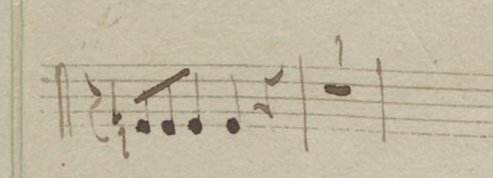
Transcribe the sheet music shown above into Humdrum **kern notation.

**kern	**dynam
*I"Violin 2do	*
*clefG2	*
*k[b-e-]	*
*met(c)	*
*M4/4	*
8r	.
8en/L	.
8e/	.
8e/J	.
4e/	.
4r	.
=41	=41
1r	.
=42	=42
*-	*-
